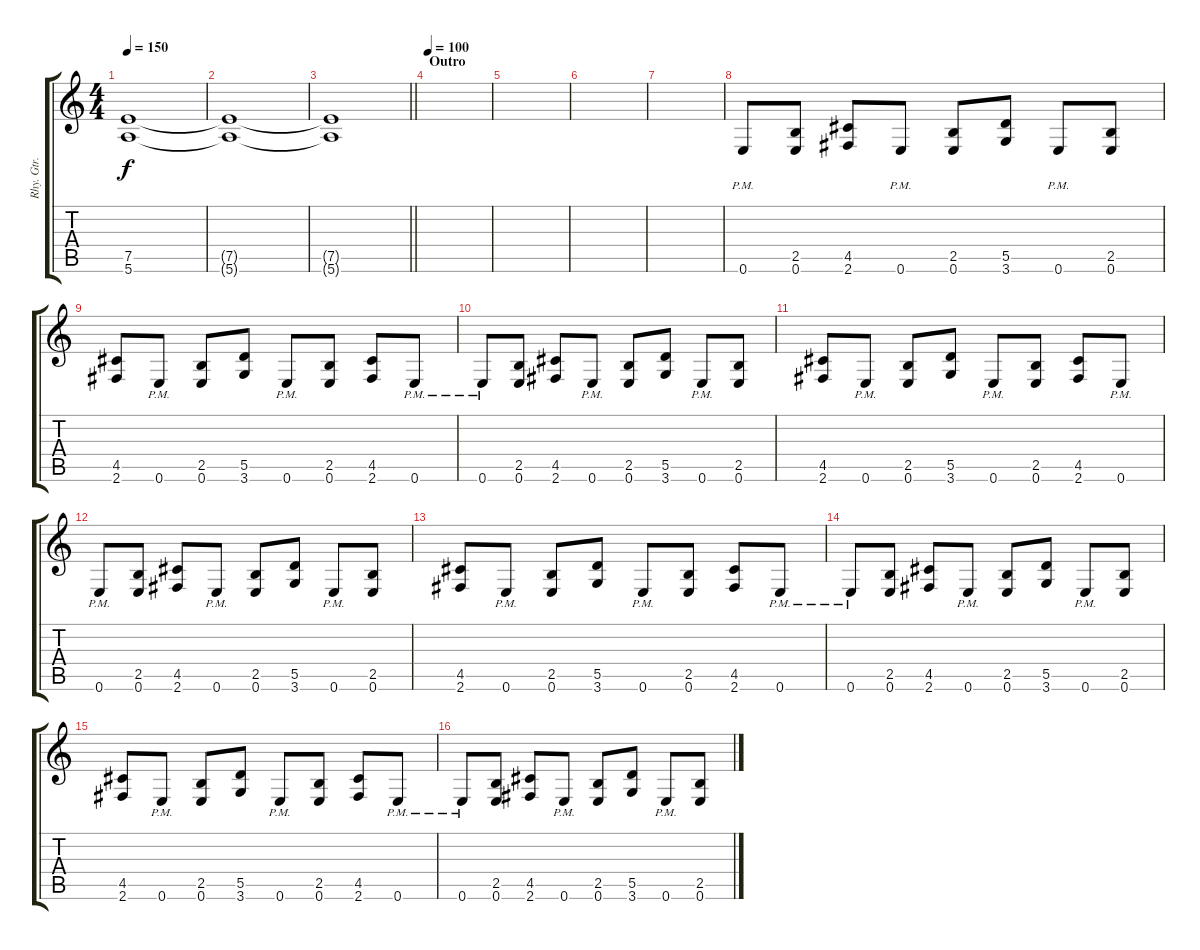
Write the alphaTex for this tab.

\track ("Rhy. Gtr. 2" "Rhy. Gtr. ") {instrument distortionguitar}
\staff {score tabs}
\tuning (E4 B3 G3 D3 A2 E2) {hide}
\ts (4 4)
\tempo 150
\clef g2
\ks c
(7.5{t} 5.6{t}).1{dy f} |
(7.5{t} 5.6{t}).1 |
\barLineRight lightlight
(7.5{t} 5.6{t}).1 |
\section ("" "Outro")
\tempo 100
|
|
|
|
0.6{pm}.8 (2.5 0.6).8 (4.5 2.6).8 0.6{pm}.8 (2.5 0.6).8 (5.5 3.6).8 0.6{pm}.8 (2.5 0.6).8 |
(4.5 2.6).8 0.6{pm}.8 (2.5 0.6).8 (5.5 3.6).8 0.6{pm}.8 (2.5 0.6).8 (4.5 2.6).8 0.6{pm}.8 |
0.6{pm}.8 (2.5 0.6).8 (4.5 2.6).8 0.6{pm}.8 (2.5 0.6).8 (5.5 3.6).8 0.6{pm}.8 (2.5 0.6).8 |
(4.5 2.6).8 0.6{pm}.8 (2.5 0.6).8 (5.5 3.6).8 0.6{pm}.8 (2.5 0.6).8 (4.5 2.6).8 0.6{pm}.8 |
0.6{pm}.8 (2.5 0.6).8 (4.5 2.6).8 0.6{pm}.8 (2.5 0.6).8 (5.5 3.6).8 0.6{pm}.8 (2.5 0.6).8 |
(4.5 2.6).8 0.6{pm}.8 (2.5 0.6).8 (5.5 3.6).8 0.6{pm}.8 (2.5 0.6).8 (4.5 2.6).8 0.6{pm}.8 |
0.6{pm}.8 (2.5 0.6).8 (4.5 2.6).8 0.6{pm}.8 (2.5 0.6).8 (5.5 3.6).8 0.6{pm}.8 (2.5 0.6).8 |
(4.5 2.6).8 0.6{pm}.8 (2.5 0.6).8 (5.5 3.6).8 0.6{pm}.8 (2.5 0.6).8 (4.5 2.6).8 0.6{pm}.8 |
0.6{pm}.8 (2.5 0.6).8 (4.5 2.6).8 0.6{pm}.8 (2.5 0.6).8 (5.5 3.6).8 0.6{pm}.8 (2.5 0.6).8
